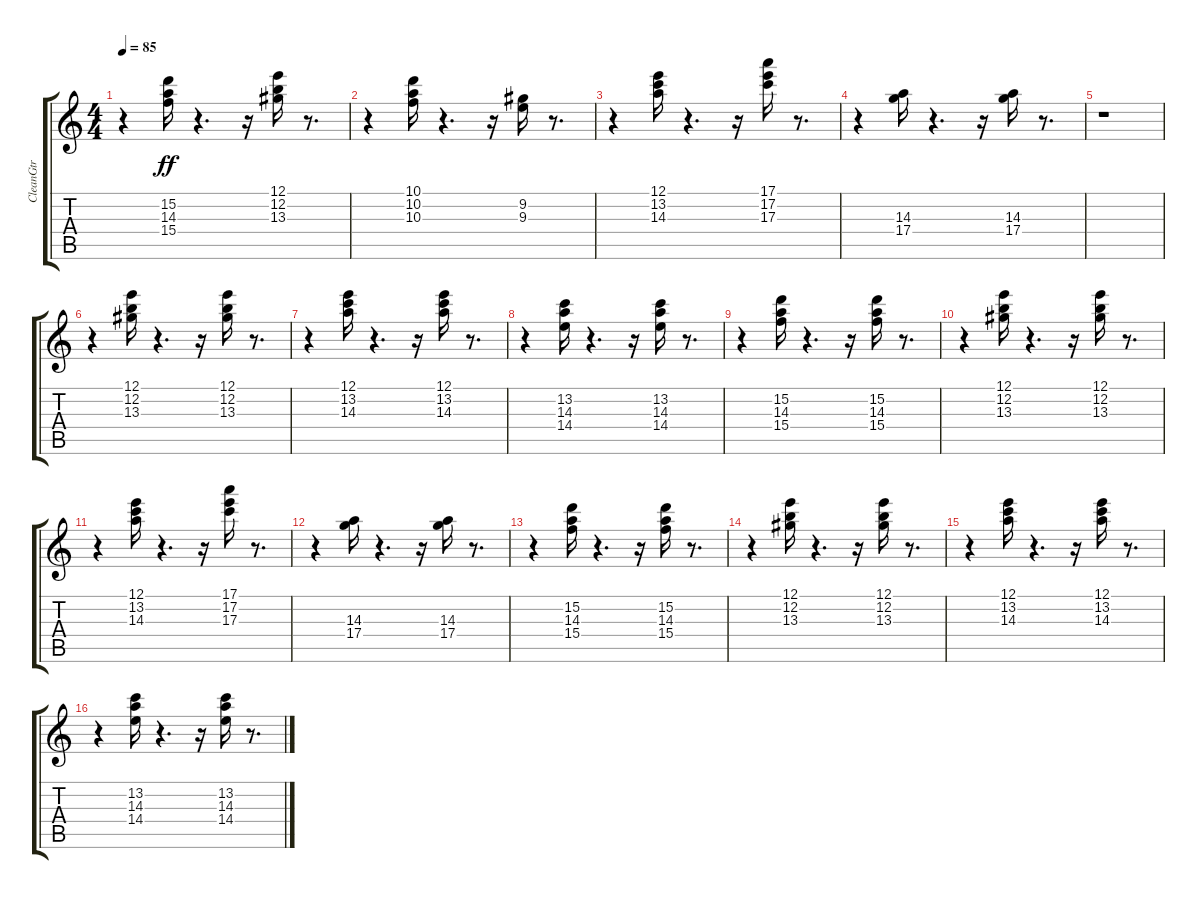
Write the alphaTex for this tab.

\track ("CleanGtr" "CleanGtr") {instrument electricguitarclean}
\staff {score tabs}
\tuning (E4 B3 G3 D3 A2 E2) {hide}
\ts (4 4)
\tempo 85
\clef g2
\ks c
r.4{dy ff} (15.2 14.3 15.4).16 r.4{d} r.16 (12.1 12.2 13.3).16 r.8{d} |
r.4 (10.1 10.2 10.3).16 r.4{d} r.16 (9.2 9.3).16 r.8{d} |
r.4 (12.1 13.2 14.3).16 r.4{d} r.16 (17.1 17.2 17.3).16 r.8{d} |
r.4 (14.3 17.4).16 r.4{d} r.16 (14.3 17.4).16 r.8{d} |
r.1 |
r.4 (12.1 12.2 13.3).16 r.4{d} r.16 (12.1 12.2 13.3).16 r.8{d} |
r.4 (12.1 13.2 14.3).16 r.4{d} r.16 (12.1 13.2 14.3).16 r.8{d} |
r.4 (13.2 14.3 14.4).16 r.4{d} r.16 (13.2 14.3 14.4).16 r.8{d} |
r.4 (15.2 14.3 15.4).16 r.4{d} r.16 (15.2 14.3 15.4).16 r.8{d} |
r.4 (12.1 12.2 13.3).16 r.4{d} r.16 (12.1 12.2 13.3).16 r.8{d} |
r.4 (12.1 13.2 14.3).16 r.4{d} r.16 (17.1 17.2 17.3).16 r.8{d} |
r.4 (14.3 17.4).16 r.4{d} r.16 (14.3 17.4).16 r.8{d} |
r.4 (15.2 14.3 15.4).16 r.4{d} r.16 (15.2 14.3 15.4).16 r.8{d} |
r.4 (12.1 12.2 13.3).16 r.4{d} r.16 (12.1 12.2 13.3).16 r.8{d} |
r.4 (12.1 13.2 14.3).16 r.4{d} r.16 (12.1 13.2 14.3).16 r.8{d} |
r.4 (13.2 14.3 14.4).16 r.4{d} r.16 (13.2 14.3 14.4).16 r.8{d}
